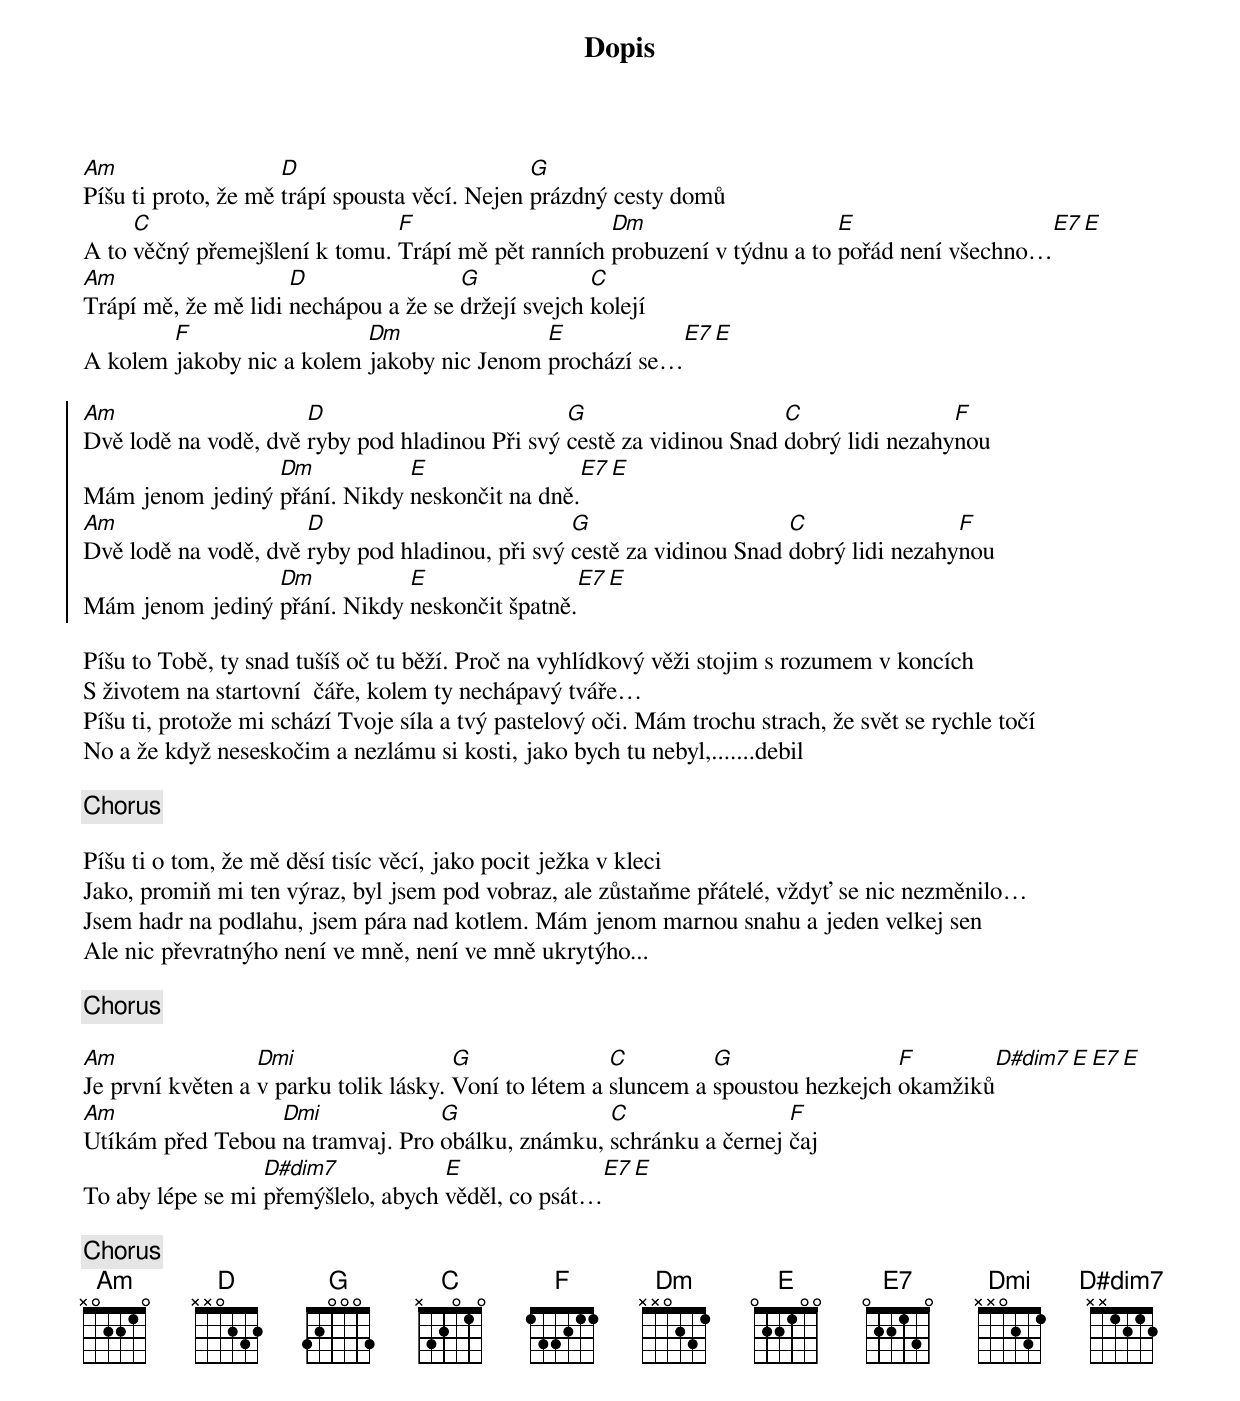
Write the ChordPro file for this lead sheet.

{title: Dopis}
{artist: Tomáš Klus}

{start_of_verse}
[Am]Píšu ti proto, že mě [D]trápí spousta věcí. Nejen [G]prázdný cesty domů
A to [C]věčný přemejšlení k tomu. [F]Trápí mě pět ranních [Dm]probuzení v týdnu a to [E]pořád není všechno…[E7][E]
[Am]Trápí mě, že mě lidi [D]nechápou a že se [G]držejí svejch [C]kolejí
A kolem [F]jakoby nic a kolem [Dm]jakoby nic Jenom [E]prochází se…[E7][E]
{end_of_verse}

{start_of_chorus}
[Am]Dvě lodě na vodě, dvě [D]ryby pod hladinou Při svý [G]cestě za vidinou Snad [C]dobrý lidi nezahy[F]nou
Mám jenom jediný [Dm]přání. Nikdy [E]neskončit na dně.[E7][E]
[Am]Dvě lodě na vodě, dvě [D]ryby pod hladinou, při svý [G]cestě za vidinou Snad [C]dobrý lidi nezahy[F]nou
Mám jenom jediný [Dm]přání. Nikdy [E]neskončit špatně.[E7][E]
{end_of_chorus}

{start_of_verse}
Píšu to Tobě, ty snad tušíš oč tu běží. Proč na vyhlídkový věži stojim s rozumem v koncích
S životem na startovní  čáře, kolem ty nechápavý tváře…
Píšu ti, protože mi schází Tvoje síla a tvý pastelový oči. Mám trochu strach, že svět se rychle točí
No a že když neseskočim a nezlámu si kosti, jako bych tu nebyl,.......debil
{end_of_verse}

{chorus}

{start_of_verse}
Píšu ti o tom, že mě děsí tisíc věcí, jako pocit ježka v kleci
Jako, promiň mi ten výraz, byl jsem pod vobraz, ale zůstaňme přátelé, vždyť se nic nezměnilo…
Jsem hadr na podlahu, jsem pára nad kotlem. Mám jenom marnou snahu a jeden velkej sen
Ale nic převratnýho není ve mně, není ve mně ukrytýho...
{end_of_verse}

{chorus}

{start_of_bridge}
[Am]Je první květen a [Dmi]v parku tolik lásky. [G]Voní to létem a [C]sluncem a [G]spoustou hezkejch [F]okamžiků[D#dim7][E][E7][E]
[Am]Utíkám před Tebou [Dmi]na tramvaj. Pro [G]obálku, známku, [C]schránku a černej [F]čaj
To aby lépe se mi [D#dim7]přemýšlelo, abych [E]věděl, co psát…[E7][E]
{end_of_bridge}

{chorus}
